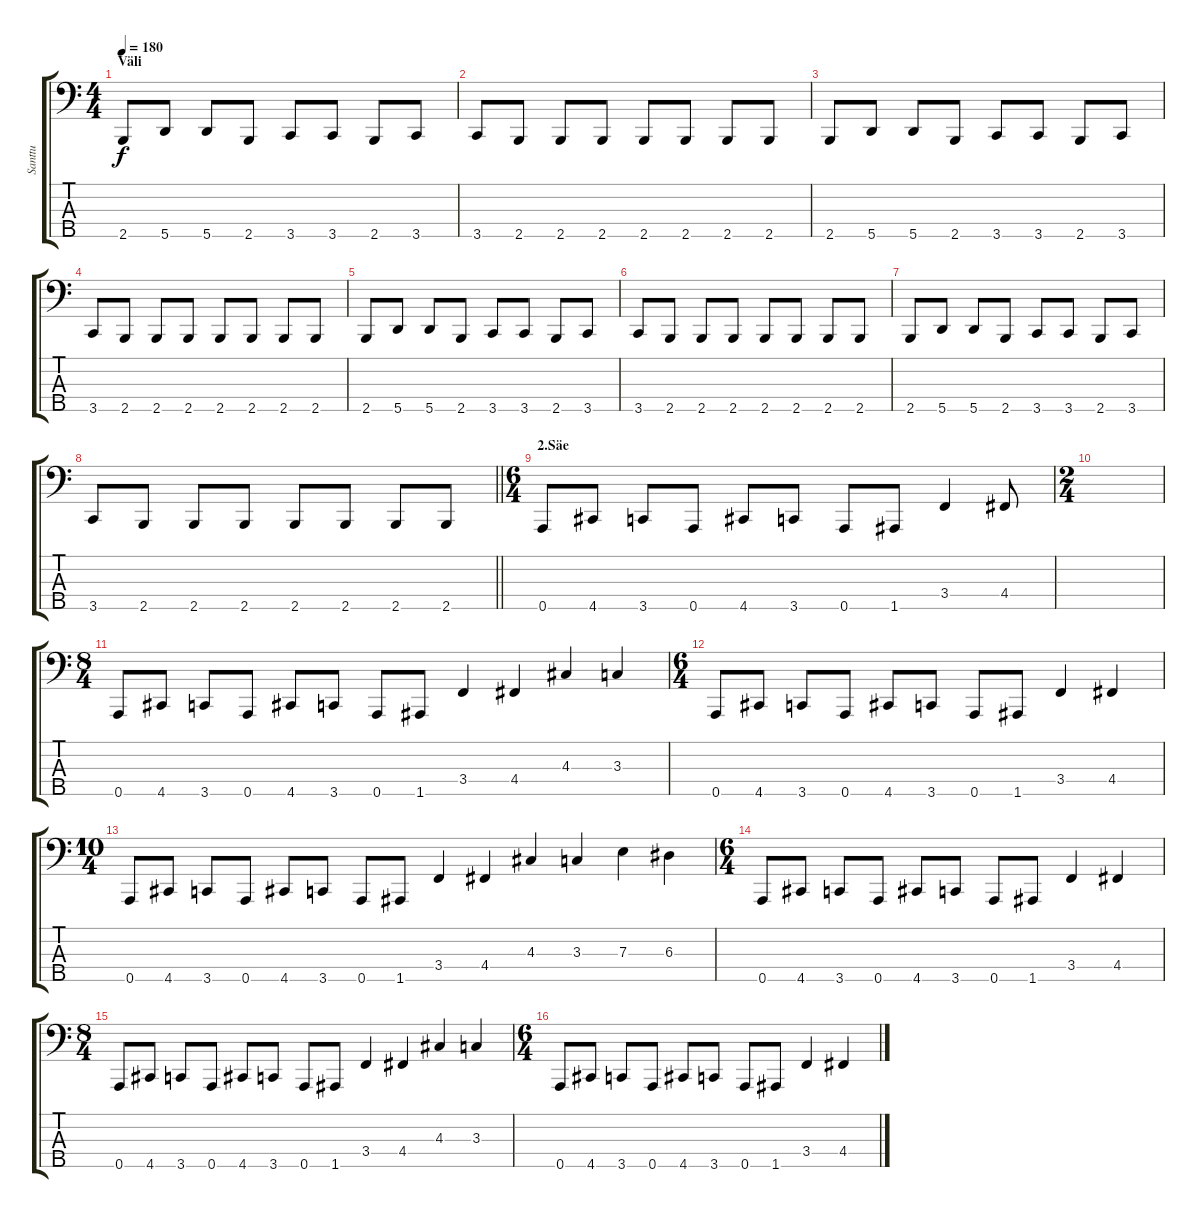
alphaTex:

\track ("Santtu" "Santtu") {instrument electricbasspick}
\staff {score tabs}
\tuning (G2 D2 A1 D1 A0) {hide}
\ts (4 4)
\section ("" "Väli")
\tempo 180
\clef f4
\ks c
2.5.8{dy f} 5.5.8 5.5.8 2.5.8 3.5.8 3.5.8 2.5.8 3.5.8 |
3.5.8 2.5.8 2.5.8 2.5.8 2.5.8 2.5.8 2.5.8 2.5.8 |
2.5.8 5.5.8 5.5.8 2.5.8 3.5.8 3.5.8 2.5.8 3.5.8 |
3.5.8 2.5.8 2.5.8 2.5.8 2.5.8 2.5.8 2.5.8 2.5.8 |
2.5.8 5.5.8 5.5.8 2.5.8 3.5.8 3.5.8 2.5.8 3.5.8 |
3.5.8 2.5.8 2.5.8 2.5.8 2.5.8 2.5.8 2.5.8 2.5.8 |
2.5.8 5.5.8 5.5.8 2.5.8 3.5.8 3.5.8 2.5.8 3.5.8 |
\barLineRight lightlight
3.5.8 2.5.8 2.5.8 2.5.8 2.5.8 2.5.8 2.5.8 2.5.8 |
\ts (6 4)
\section ("" "2.Säe")
0.5.8 4.5.8 3.5.8 0.5.8 4.5.8 3.5.8 0.5.8 1.5.8 3.4.4 4.4.8 |
\ts (2 4)
|
\ts (8 4)
0.5.8 4.5.8 3.5.8 0.5.8 4.5.8 3.5.8 0.5.8 1.5.8 3.4.4 4.4.4 4.3.4 3.3.4 |
\ts (6 4)
0.5.8 4.5.8 3.5.8 0.5.8 4.5.8 3.5.8 0.5.8 1.5.8 3.4.4 4.4.4 |
\ts (10 4)
0.5.8 4.5.8 3.5.8 0.5.8 4.5.8 3.5.8 0.5.8 1.5.8 3.4.4 4.4.4 4.3.4 3.3.4 7.3.4 6.3.4 |
\ts (6 4)
0.5.8 4.5.8 3.5.8 0.5.8 4.5.8 3.5.8 0.5.8 1.5.8 3.4.4 4.4.4 |
\ts (8 4)
0.5.8 4.5.8 3.5.8 0.5.8 4.5.8 3.5.8 0.5.8 1.5.8 3.4.4 4.4.4 4.3.4 3.3.4 |
\ts (6 4)
0.5.8 4.5.8 3.5.8 0.5.8 4.5.8 3.5.8 0.5.8 1.5.8 3.4.4 4.4.4
